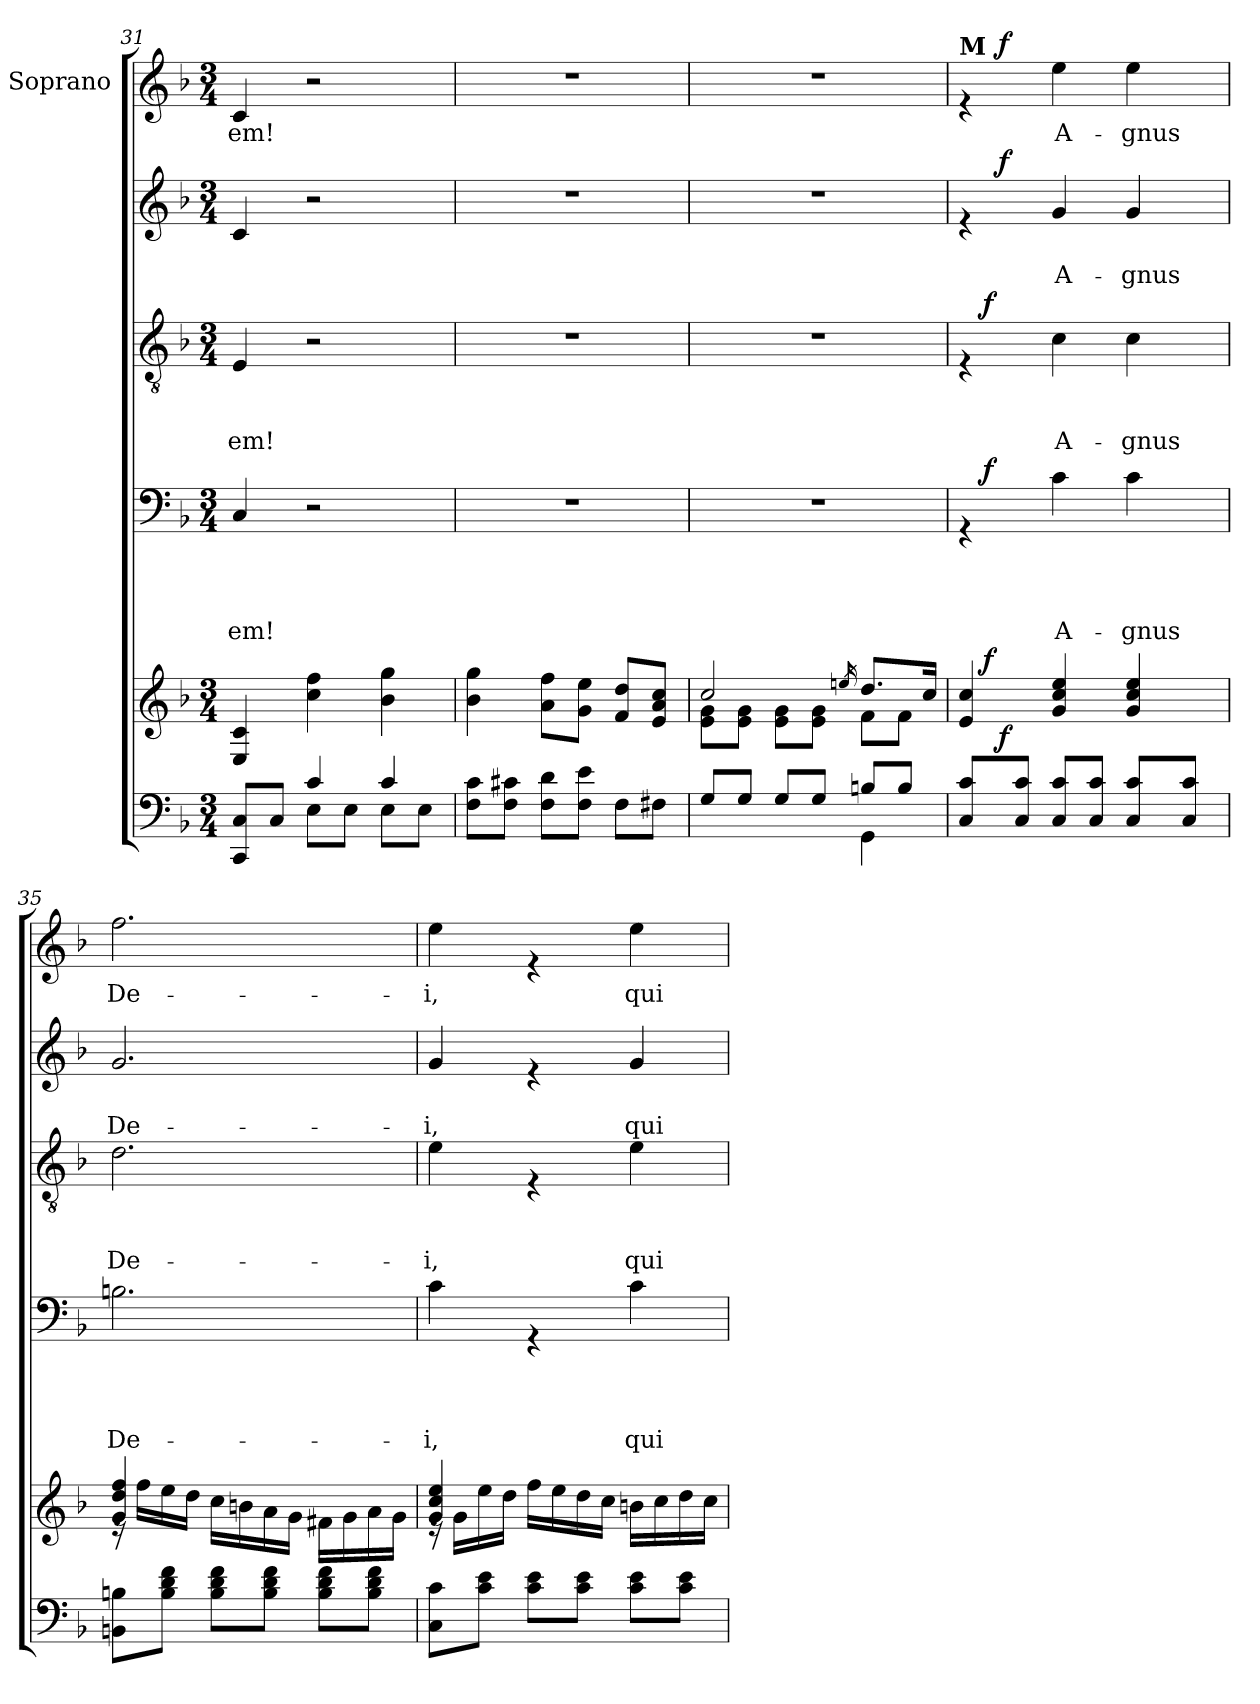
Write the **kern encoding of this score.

**kern	**dynam	**kern	**dynam	**kern	**text	**text	**text	**text	**dynam	**kern	**text	**text	**text	**dynam	**kern	**text	**text	**dynam	**kern	**text	**dynam
*part6	*part6	*part5	*part5	*part4	*part4	*part4	*part4	*part4	*part4	*part3	*part3	*part3	*part3	*part3	*part2	*part2	*part2	*part2	*part1	*part1	*part1
*staff6	*staff6	*staff5	*staff5	*staff4	*staff4	*staff4	*staff4	*staff4	*staff4	*staff3	*staff3	*staff3	*staff3	*staff3	*staff2	*staff2	*staff2	*staff2	*staff1	*staff1	*staff1
*	*	*	*	*	*	*	*	*	*	*	*	*	*	*	*	*	*	*	*I"Soprano	*	*
*clefF4	*	*clefG2	*	*clefF4	*	*	*	*	*	*clefGv2	*	*	*	*	*clefG2	*	*	*	*clefG2	*	*
*k[b-]	*	*k[b-]	*	*k[b-]	*	*	*	*	*	*k[b-]	*	*	*	*	*k[b-]	*	*	*	*k[b-]	*	*
*F:	*	*F:	*	*F:	*	*	*	*	*	*F:	*	*	*	*	*F:	*	*	*	*F:	*	*
*M3/4	*	*M3/4	*	*M3/4	*	*	*	*	*	*M3/4	*	*	*	*	*M3/4	*	*	*	*M3/4	*	*
=31	=31	=31	=31	=31	=31	=31	=31	=31	=31	=31	=31	=31	=31	=31	=31	=31	=31	=31	=31	=31	=31
*^	*	*	*	*	*	*	*	*	*	*	*	*	*	*	*	*	*	*	*	*	*
!	!	!	!	!	!	!	!	!	!LO:LY:b	!	!	!	!	!LO:LY:b	!	!	!	!	!	!	!LO:LY:b	!
8CC/ 8C/L	4ryy	.	4E/ 4c/	.	4C/	.	.	.	-em!	.	4E/	.	.	-em!	.	4c/	.	.	.	4c/	-em!	.
8C/J	.	.	.	.	.	.	.	.	.	.	.	.	.	.	.	.	.	.	.	.	.	.
8E\L	4c/	.	4cc\ 4ff\	.	2r	.	.	.	.	.	2r	.	.	.	.	2r	.	.	.	2r	.	.
8E\J	.	.	.	.	.	.	.	.	.	.	.	.	.	.	.	.	.	.	.	.	.	.
8E\L	4c/	.	4b-\ 4gg\	.	.	.	.	.	.	.	.	.	.	.	.	.	.	.	.	.	.	.
8E\J	.	.	.	.	.	.	.	.	.	.	.	.	.	.	.	.	.	.	.	.	.	.
*v	*v	*	*	*	*	*	*	*	*	*	*	*	*	*	*	*	*	*	*	*	*	*
=32	=32	=32	=32	=32	=32	=32	=32	=32	=32	=32	=32	=32	=32	=32	=32	=32	=32	=32	=32	=32	=32
8F\ 8c\L	.	4b-\ 4gg\	.	2.r	.	.	.	.	.	2.r	.	.	.	.	2.r	.	.	.	2.r	.	.
8F\ 8c#X\J	.	.	.	.	.	.	.	.	.	.	.	.	.	.	.	.	.	.	.	.	.
8F\ 8d\L	.	8a\ 8ff\L	.	.	.	.	.	.	.	.	.	.	.	.	.	.	.	.	.	.	.
8F\ 8e\J	.	8g\ 8ee\J	.	.	.	.	.	.	.	.	.	.	.	.	.	.	.	.	.	.	.
8F\L	.	8f/ 8dd/L	.	.	.	.	.	.	.	.	.	.	.	.	.	.	.	.	.	.	.
8F#X\J	.	8e/ 8a/ 8cc/J	.	.	.	.	.	.	.	.	.	.	.	.	.	.	.	.	.	.	.
!!LO:LB:g=z
=33	=33	=33	=33	=33	=33	=33	=33	=33	=33	=33	=33	=33	=33	=33	=33	=33	=33	=33	=33	=33	=33
*^	*	*^	*	*	*	*	*	*	*	*	*	*	*	*	*	*	*	*	*	*	*
*	*	*	*	*^	*	*	*	*	*	*	*	*	*	*	*	*	*	*	*	*	*	*	*
8G/L	2ryy	.	2cc/	8e\ 8g\L	2ryy	.	2.r	.	.	.	.	.	2.r	.	.	.	.	2.r	.	.	.	2.r	.	.
8G/J	.	.	.	8e\ 8g\J	.	.	.	.	.	.	.	.	.	.	.	.	.	.	.	.	.	.	.	.
8G/L	.	.	.	8e\ 8g\L	.	.	.	.	.	.	.	.	.	.	.	.	.	.	.	.	.	.	.	.
8G/J	.	.	.	8e\ 8g\J	.	.	.	.	.	.	.	.	.	.	.	.	.	.	.	.	.	.	.	.
.	.	.	.	.	16qeen/	.	.	.	.	.	.	.	.	.	.	.	.	.	.	.	.	.	.	.
8Bn/L	4GG\	.	(8f\L	8.dd/L	4ryy	.	.	.	.	.	.	.	.	.	.	.	.	.	.	.	.	.	.	.
8B/J	.	.	8f\J	.	.	.	.	.	.	.	.	.	.	.	.	.	.	.	.	.	.	.	.	.
.	.	.	.	16cc/Jk	.	.	.	.	.	.	.	.	.	.	.	.	.	.	.	.	.	.	.	.
*	*	*	*	*v	*v	*	*	*	*	*	*	*	*	*	*	*	*	*	*	*	*	*	*	*
=34	=34	=34	=34	=34	=34	=34	=34	=34	=34	=34	=34	=34	=34	=34	=34	=34	=34	=34	=34	=34	=34	=34	=34
*	*	*	*	*	*	*^	*	*	*	*	*	*^	*	*	*	*	*^	*	*	*	*^	*	*
!	!	!	!	!	!	!	!	!	!	!	!	!	!	!	!	!	!	!	!	!	!	!	!	!LO:TX:a:B:t=M	!	!	!
8C/ 8c/L	16.ryy	.	4e/ 4cc/	16ryy	.	4rGG	16ryy	.	.	.	.	.	4rE	16ryy	.	.	.	.	4re	16.ryy	.	.	.	4re	16.ryy	.	.
!	!	!	!	!	!LO:DY:a	!	!	!	!	!	!	!LO:DY:a	!	!	!	!	!	!LO:DY:a	!	!	!	!	!	!	!	!	!
.	.	.	.	2ryy	f	.	2ryy	.	.	.	.	f	.	2ryy	.	.	.	f	.	.	.	.	.	.	.	.	.
!	!	!LO:DY:a	!	!	!	!	!	!	!	!	!	!	!	!	!	!	!	!	!	!	!	!	!LO:DY:a	!	!	!	!LO:DY:a
.	2ryy	f	.	.	.	.	.	.	.	.	.	.	.	.	.	.	.	.	.	2ryy	.	.	f	.	2ryy	.	f
8C/ 8c/J	.	.	.	.	.	.	.	.	.	.	.	.	.	.	.	.	.	.	.	.	.	.	.	.	.	.	.
!	!	!	!	!	!	!	!	!	!	!	!LO:LY:b	!	!	!	!	!	!LO:LY:b	!	!	!	!	!LO:LY:b	!	!	!	!LO:LY:b	!
8C/ 8c/L	.	.	4g/ 4cc/ 4ee/	.	.	4c\	.	.	.	.	A-	.	4c\	.	.	.	A-	.	4g/	.	.	A-	.	4ee\	.	A-	.
8C/ 8c/J	.	.	.	.	.	.	.	.	.	.	.	.	.	.	.	.	.	.	.	.	.	.	.	.	.	.	.
!	!	!	!	!	!	!	!	!	!	!	!LO:LY:b	!	!	!	!	!	!LO:LY:b	!	!	!	!	!LO:LY:b	!	!	!	!LO:LY:b	!
8C/ 8c/L	.	.	4g/ 4cc/ 4ee/	.	.	4c\	.	.	.	.	-gnus	.	4c\	.	.	.	-gnus	.	4g/	.	.	-gnus	.	4ee\	.	-gnus	.
.	.	.	.	8.ryy	.	.	8.ryy	.	.	.	.	.	.	8.ryy	.	.	.	.	.	.	.	.	.	.	.	.	.
.	8ryy	.	.	.	.	.	.	.	.	.	.	.	.	.	.	.	.	.	.	8ryy	.	.	.	.	8ryy	.	.
8C/ 8c/J	.	.	.	.	.	.	.	.	.	.	.	.	.	.	.	.	.	.	.	.	.	.	.	.	.	.	.
.	32ryy	.	.	.	.	.	.	.	.	.	.	.	.	.	.	.	.	.	.	32ryy	.	.	.	.	32ryy	.	.
=35	=35	=35	=35	=35	=35	=35	=35	=35	=35	=35	=35	=35	=35	=35	=35	=35	=35	=35	=35	=35	=35	=35	=35	=35	=35	=35	=35
!	!	!	!	!	!	!	!	!	!	!	!LO:LY:b	!	!	!	!	!	!LO:LY:b	!	!	!	!	!LO:LY:b	!	!	!	!LO:LY:b	!
*	*	*	*	*	*	*v	*v	*	*	*	*	*	*	*	*	*	*	*	*v	*v	*	*	*	*v	*v	*	*
*v	*v	*	*	*	*	*	*	*	*	*	*	*v	*v	*	*	*	*	*	*	*	*	*	*	*
8BBn\ 8Bn\L	.	4g/ 4dd/ 4ff/	16rd	.	2.Bn\	.	.	.	De-	.	2.d\	.	.	De-	.	2.g/	.	De-	.	2.ff\	De-	.
.	.	.	16ff\LL	.	.	.	.	.	.	.	.	.	.	.	.	.	.	.	.	.	.	.
8B\ 8d\ 8f\J	.	.	16ee\	.	.	.	.	.	.	.	.	.	.	.	.	.	.	.	.	.	.	.
.	.	.	16dd\JJ	.	.	.	.	.	.	.	.	.	.	.	.	.	.	.	.	.	.	.
8B\ 8d\ 8f\L	.	2ryy	16cc\LL	.	.	.	.	.	.	.	.	.	.	.	.	.	.	.	.	.	.	.
.	.	.	16bn\	.	.	.	.	.	.	.	.	.	.	.	.	.	.	.	.	.	.	.
8B\ 8d\ 8f\J	.	.	16a\	.	.	.	.	.	.	.	.	.	.	.	.	.	.	.	.	.	.	.
.	.	.	16g\JJ	.	.	.	.	.	.	.	.	.	.	.	.	.	.	.	.	.	.	.
8B\ 8d\ 8f\L	.	.	16f#X\LL	.	.	.	.	.	.	.	.	.	.	.	.	.	.	.	.	.	.	.
.	.	.	16g\	.	.	.	.	.	.	.	.	.	.	.	.	.	.	.	.	.	.	.
8B\ 8d\ 8f\J	.	.	16a\	.	.	.	.	.	.	.	.	.	.	.	.	.	.	.	.	.	.	.
.	.	.	16g\JJ	.	.	.	.	.	.	.	.	.	.	.	.	.	.	.	.	.	.	.
=36	=36	=36	=36	=36	=36	=36	=36	=36	=36	=36	=36	=36	=36	=36	=36	=36	=36	=36	=36	=36	=36	=36
!	!	!	!	!	!	!	!	!	!LO:LY:b	!	!	!	!	!LO:LY:b	!	!	!	!LO:LY:b	!	!	!LO:LY:b	!
8C\ 8c\L	.	4g/ 4cc/ 4ee/	16rd	.	4c\	.	.	.	-i,	.	4e\	.	.	-i,	.	4g/	.	-i,	.	4ee\	-i,	.
.	.	.	16g\LL	.	.	.	.	.	.	.	.	.	.	.	.	.	.	.	.	.	.	.
8c\ 8e\J	.	.	16ee\	.	.	.	.	.	.	.	.	.	.	.	.	.	.	.	.	.	.	.
.	.	.	16dd\JJ	.	.	.	.	.	.	.	.	.	.	.	.	.	.	.	.	.	.	.
8c\ 8e\L	.	2ryy	16ff\LL	.	4rGG	.	.	.	.	.	4rE	.	.	.	.	4re	.	.	.	4re	.	.
.	.	.	16ee\	.	.	.	.	.	.	.	.	.	.	.	.	.	.	.	.	.	.	.
8c\ 8e\J	.	.	16dd\	.	.	.	.	.	.	.	.	.	.	.	.	.	.	.	.	.	.	.
.	.	.	16cc\JJ	.	.	.	.	.	.	.	.	.	.	.	.	.	.	.	.	.	.	.
!	!	!	!	!	!	!	!	!	!LO:LY:b	!	!	!	!	!LO:LY:b	!	!	!	!LO:LY:b	!	!	!LO:LY:b	!
8c\ 8e\L	.	.	16bn\LL	.	4c\	.	.	.	qui	.	4e\	.	.	qui	.	4g/	.	qui	.	4ee\	qui	.
.	.	.	16cc\	.	.	.	.	.	.	.	.	.	.	.	.	.	.	.	.	.	.	.
8c\ 8e\J	.	.	16dd\	.	.	.	.	.	.	.	.	.	.	.	.	.	.	.	.	.	.	.
.	.	.	16cc\JJ	.	.	.	.	.	.	.	.	.	.	.	.	.	.	.	.	.	.	.
*	*	*v	*v	*	*	*	*	*	*	*	*	*	*	*	*	*	*	*	*	*	*	*
=	=	=	=	=	=	=	=	=	=	=	=	=	=	=	=	=	=	=	=	=	=
*-	*-	*-	*-	*-	*-	*-	*-	*-	*-	*-	*-	*-	*-	*-	*-	*-	*-	*-	*-	*-	*-
